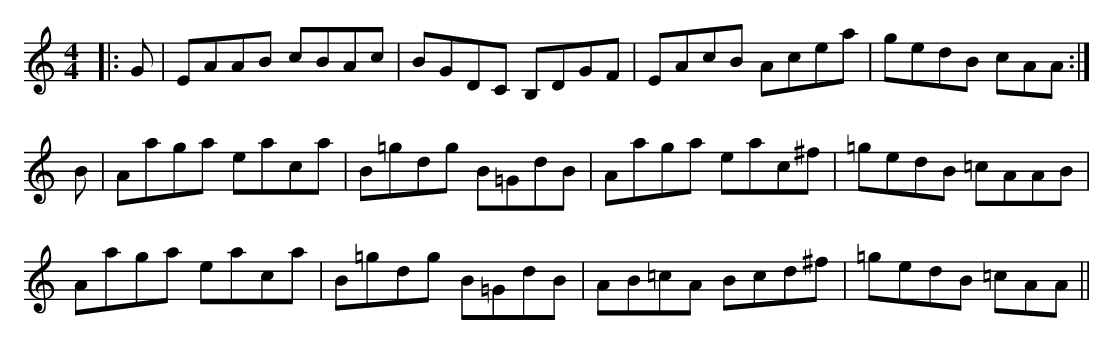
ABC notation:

X:1
M:4/4
K:Amin
|:G|EAAB cBAc|BGDC B,DGF|EAcB Acea|gedB cAA:|
B|Aaga eaca|B=gdg B=GdB|Aaga eac^f|=gedB =cAAB|
Aaga eaca|B=gdg B=GdB|AB=cA Bcd^f|=gedB =cAA||
